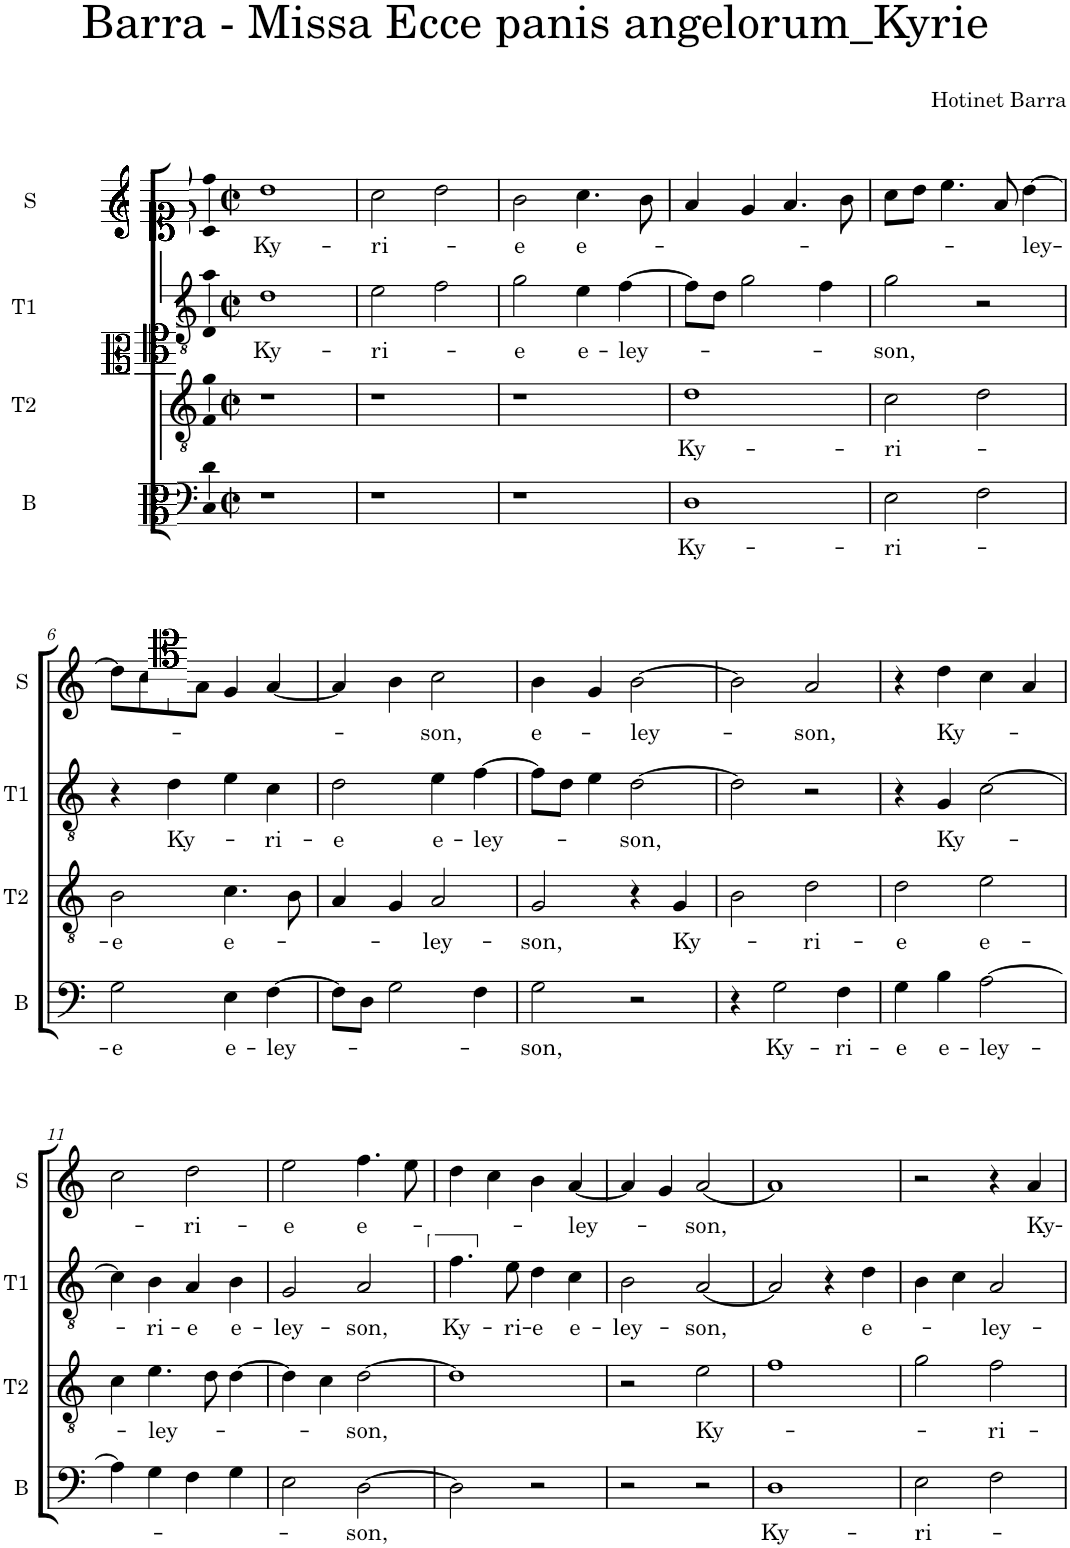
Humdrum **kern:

**kern	**text	**kern	**text	**kern	**text	**kern	**text
*part4	*part4	*part3	*part3	*part2	*part2	*part1	*part1
*staff4	*staff4	*staff3	*staff3	*staff2	*staff2	*staff1	*staff1
*I"B	*	*I"T2	*	*I"T1	*	*I"S	*
*I'B	*	*I'T2	*	*I'T1	*	*I'S	*
*clefF4	*	*clefGv2	*	*clefGv2	*	*clefG2	*
*	*	*	*	*Trd4c7	*	*	*
*k[]	*	*k[]	*	*k[]	*	*k[]	*
*M2/2	*	*M2/2	*	*M2/2	*	*M2/2	*
*met(c|)	*	*met(c|)	*	*met(c|)	*	*met(c|)	*
=1	=1	=1	=1	=1	=1	=1	=1
!	!	!	!	!	!LO:LY:b	!	!LO:LY:b
1r	.	1r	.	1d	Ky-	1dd	Ky-
=2	=2	=2	=2	=2	=2	=2	=2
!	!	!	!	!	!LO:LY:b	!	!LO:LY:b
1r	.	1r	.	2e\	-ri-	2cc\	-ri-
.	.	.	.	2f\	.	2dd\	.
=3	=3	=3	=3	=3	=3	=3	=3
!	!	!	!	!	!LO:LY:b	!	!LO:LY:b
1r	.	1r	.	2g\	-e	2b\	-e
!	!	!	!	!	!LO:LY:b	!	!LO:LY:b
.	.	.	.	4e\	e-	4.cc\	e-
!	!	!	!	!	!LO:LY:b	!	!
.	.	.	.	[4f\	-ley-	.	.
.	.	.	.	.	.	8b\	.
=4	=4	=4	=4	=4	=4	=4	=4
!	!LO:LY:b	!	!LO:LY:b	!	!	!	!
1D	Ky-	1d	Ky-	8f\L]	.	4a/	.
.	.	.	.	8d\J	.	.	.
.	.	.	.	2g\	.	4g/	.
.	.	.	.	.	.	4.a/	.
.	.	.	.	4f\	.	.	.
.	.	.	.	.	.	8b\	.
=5	=5	=5	=5	=5	=5	=5	=5
!	!LO:LY:b	!	!LO:LY:b	!	!LO:LY:b	!	!
2E\	-ri-	2c\	-ri-	2g\	-son,	8cc\L	.
.	.	.	.	.	.	8dd\J	.
.	.	.	.	.	.	4.ee\	.
2F\	.	2d\	.	2r	.	.	.
.	.	.	.	.	.	8a/	.
!	!	!	!	!	!	!	!LO:LY:b
.	.	.	.	.	.	[4dd\	-ley-
!!LO:LB:g=z
=6	=6	=6	=6	=6	=6	=6	=6
!	!LO:LY:b	!	!LO:LY:b	!	!	!	!
2G\	-e	2B\	-e	4r	.	8dd\L]	.
.	.	.	.	.	.	8cc\	.
!	!	!	!	!	!LO:LY:b	!	!
.	.	.	.	4d\	Ky-	8b\	.
.	.	.	.	.	.	8a\J	.
!	!LO:LY:b	!	!LO:LY:b	!	!	!	!
4E\	e-	4.c\	e-	4e\	.	4g/	.
!	!LO:LY:b	!	!	!	!LO:LY:b	!	!
[4F\	-ley-	.	.	4c\	-ri-	[4a/	.
.	.	8B\	.	.	.	.	.
=7	=7	=7	=7	=7	=7	=7	=7
!	!	!	!	!	!LO:LY:b	!	!
8F\L]	.	4A/	.	2d\	-e	4a/]	.
8D\J	.	.	.	.	.	.	.
2G\	.	4G/	.	.	.	4b\	.
!	!	!	!LO:LY:b	!	!LO:LY:b	!	!LO:LY:b
.	.	2A/	-ley-	4e\	e-	2cc\	-son,
!	!	!	!	!	!LO:LY:b	!	!
4F\	.	.	.	[4f\	-ley-	.	.
=8	=8	=8	=8	=8	=8	=8	=8
!	!LO:LY:b	!	!LO:LY:b	!	!	!	!LO:LY:b
2G\	-son,	2G/	-son,	8f\L]	.	4b\	e-
.	.	.	.	8d\J	.	.	.
.	.	.	.	4e\	.	4g/	.
!	!	!	!	!	!LO:LY:b	!	!LO:LY:b
2r	.	4r	.	[2d\	-son,	[2b\	-ley-
!	!	!	!LO:LY:b	!	!	!	!
.	.	4G/	Ky-	.	.	.	.
=9	=9	=9	=9	=9	=9	=9	=9
4r	.	2B\	.	2d\]	.	2b\]	.
!	!LO:LY:b	!	!	!	!	!	!
2G\	Ky-	.	.	.	.	.	.
!	!	!	!LO:LY:b	!	!	!	!LO:LY:b
.	.	2d\	-ri-	2r	.	2a/	-son,
!	!LO:LY:b	!	!	!	!	!	!
4F\	-ri-	.	.	.	.	.	.
=10	=10	=10	=10	=10	=10	=10	=10
!	!LO:LY:b	!	!LO:LY:b	!	!	!	!
4G\	-e	2d\	-e	4r	.	4r	.
!	!LO:LY:b	!	!	!	!LO:LY:b	!	!LO:LY:b
4B\	e-	.	.	4G/	Ky-	4dd\	Ky-
!	!LO:LY:b	!	!LO:LY:b	!	!	!	!
[2A\	-ley-	2e\	e-	[2c\	.	4cc\	.
.	.	.	.	.	.	4a/	.
!!LO:LB:g=z
=11	=11	=11	=11	=11	=11	=11	=11
4A\]	.	4c\	.	4c\]	.	2cc\	.
!	!	!	!LO:LY:b	!	!LO:LY:b	!	!
4G\	.	4.e\	-ley-	4B\	-ri-	.	.
!	!	!	!	!	!LO:LY:b	!	!LO:LY:b
4F\	.	.	.	4A/	-e	2dd\	-ri-
.	.	8d\	.	.	.	.	.
!	!	!	!	!	!LO:LY:b	!	!
4G\	.	[4d\	.	4B\	e-	.	.
=12	=12	=12	=12	=12	=12	=12	=12
!	!	!	!	!	!LO:LY:b	!	!LO:LY:b
2E\	.	4d\]	.	2G/	-ley-	2ee\	-e
.	.	4c\	.	.	.	.	.
!	!LO:LY:b	!	!LO:LY:b	!	!LO:LY:b	!	!LO:LY:b
[2D\	-son,	[2d\	-son,	2A/	-son,	4.ff\	e-
.	.	.	.	.	.	8ee\	.
=13	=13	=13	=13	=13	=13	=13	=13
!	!	!	!	!	!LO:LY:b	!	!
2D\]	.	1d]	.	4.f\	Ky-	4dd\	.
.	.	.	.	.	.	4cc\	.
!	!	!	!	!	!LO:LY:b	!	!
.	.	.	.	8e\	-ri-	.	.
!	!	!	!	!	!LO:LY:b	!	!
2r	.	.	.	4d\	-e	4b\	.
!	!	!	!	!	!LO:LY:b	!	!LO:LY:b
.	.	.	.	4c\	e-	[4a/	-ley-
=14	=14	=14	=14	=14	=14	=14	=14
!	!	!	!	!	!LO:LY:b	!	!
2r	.	2r	.	2B\	-ley-	4a/]	.
.	.	.	.	.	.	4g/	.
!	!	!	!LO:LY:b	!	!LO:LY:b	!	!LO:LY:b
2r	.	2e\	Ky-	[2A/	-son,	[2a/	-son,
=15	=15	=15	=15	=15	=15	=15	=15
!	!LO:LY:b	!	!	!	!	!	!
1D	Ky-	1f	.	2A/]	.	1a]	.
.	.	.	.	4r	.	.	.
!	!	!	!	!	!LO:LY:b	!	!
.	.	.	.	4d\	e-	.	.
=16	=16	=16	=16	=16	=16	=16	=16
!	!LO:LY:b	!	!	!	!	!	!
2E\	-ri-	2g\	.	4B\	.	2r	.
.	.	.	.	4c\	.	.	.
!	!	!	!LO:LY:b	!	!LO:LY:b	!	!
2F\	.	2f\	-ri-	2A/	-ley-	4r	.
!	!	!	!	!	!	!	!LO:LY:b
.	.	.	.	.	.	4a/	Ky-
=	=	=	=	=	=	=	=
*-	*-	*-	*-	*-	*-	*-	*-
